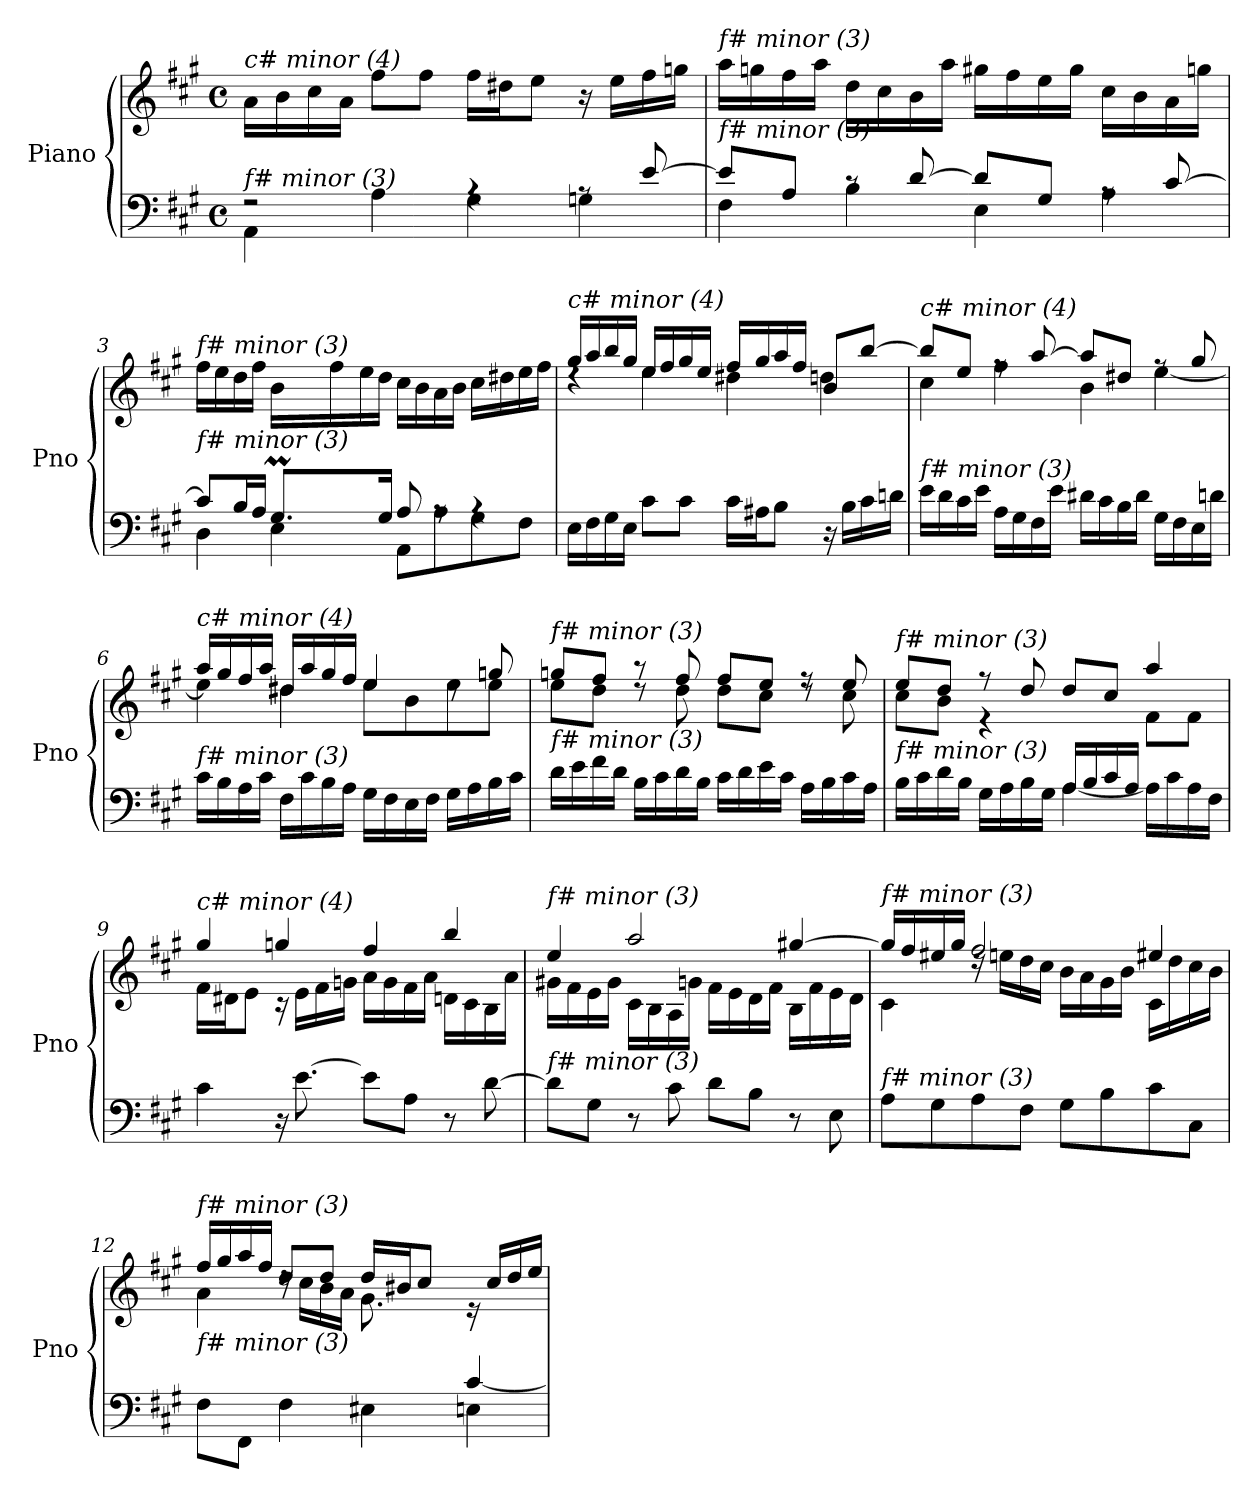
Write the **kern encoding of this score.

**kern	**kern
*part1	*part1
*staff2	*staff1
*I"Piano	*
*I'Pno	*
*clefF4	*clefG2
*k[f#c#g#]	*k[f#c#g#]
*M4/4	*M4/4
*met(c)	*met(c)
=1	=1
*^	*
!	!	!LO:TX:i:t=c# minor (4)
!LO:TX:i:t=f# minor (3)	!	!
2rF	4AA\	16a\LL
.	.	16b\
.	.	16cc#\
.	.	16a\JJ
.	4A\	8ff#\L
.	.	8ff#\J
4rA	4G#\	16ff#\LL
.	.	16dd#X\J
.	.	8ee\J
8rA	4Gn\	16r
.	.	16ee\LL
[8e/	.	16ff#\
.	.	16ggn\JJ
=2	=2	=2
!	!	!LO:TX:i:t=f# minor (3)
!LO:TX:i:t=f# minor (3)	!	!
8e/L]	4F#\	16aa\LL
.	.	16ggn\
8A/J	.	16ff#\
.	.	16aa\JJ
8rc	4B\	16dd\LL
.	.	16cc#\
[8d/	.	16b\
.	.	16aa\JJ
8d/L]	4E\	16gg#X\LL
.	.	16ff#\
8G#/J	.	16ee\
.	.	16gg#\JJ
8rA	4A\	16cc#\LL
.	.	16b\
[8c#/	.	16a\
.	.	16ggn\JJ
!!LO:LB:g=z
=3	=3	=3
*	*^	*^
!	!	!	!LO:TX:i:t=f# minor (3)	!
!LO:TX:i:t=f# minor (3)	!	!	!	!
8c#/L]	4D\	4ryy	16ff#\LL	4ryy
.	.	.	16ee\	.
16B/L	.	.	16dd\	.
16A/JJ	.	.	16ff#\JJ	.
8.G#m/L	4E\	32ALLLyy	16b\LL	8.ryy
.	.	32G#yy	.	.
.	.	32AJyy	16ff#\	.
.	.	16.G#JJyy	.	.
.	.	.	16ee\	.
16G#/Jk	.	2ryy	16dd\JJ	2ryy
8A/	8AA\L	.	16cc#\LL	.
.	.	.	16b\	.
8rA	8A\	.	16a\	.
.	.	.	16b\JJ	.
4rA	8G#\	.	16cc#\LL	.
.	.	.	16dd#X\	.
.	8F#\J	.	16ee\	.
.	.	16ryy	16ff#\JJ	16ryy
=4	=4	=4	=4	=4
!	!	!	!LO:TX:i:t=c# minor (4)	!
!LO:TX:i:t=f# minor (3)	!	!	!	!
*v	*v	*v	*	*
16E\LL	16gg#/LL	4rdd
16F#\	16aa/	.
16G#\	16bb/	.
16E\JJ	16gg#/JJ	.
8c#\L	16ee/LL	4ee\
.	16ff#/	.
8c#\J	16gg#/	.
.	16ee/JJ	.
16c#\LL	16ff#/LL	4dd#X\
16A#X\J	16gg#/	.
8B\J	16aa/	.
.	16ff#/JJ	.
16r	8b/L	4ddn\
16B\LL	.	.
16c#\	[8bb/J	.
16dn\JJ	.	.
!!LO:LB:g=z	!!
=5	=5	=5
!	!LO:TX:i:t=c# minor (4)	!
!LO:TX:i:t=f# minor (3)	!	!
16e\LL	8bb/L]	4cc#\
16d\	.	.
16c#\	8ee/J	.
16e\JJ	.	.
16A\LL	8rff	4ff#\
16G#\	.	.
16F#\	[8aa/	.
16e\JJ	.	.
16d#X\LL	8aa/L]	4b\
16c#\	.	.
16B\	8dd#X/J	.
16d#\JJ	.	.
16G#\LL	8rff	[4ee\
16F#\	.	.
16E\	8gg#/	.
16dn\JJ	.	.
!!LO:LB:g=z	!!
=6	=6	=6
!	!LO:TX:i:t=c# minor (4)	!
!LO:TX:i:t=f# minor (3)	!	!
16c#\LL	16aa/LL	4ee\]
16B\	16gg#/	.
16A\	16ff#/	.
16c#\JJ	16aa/JJ	.
16F#\LL	16dd#X/LL	4dd#\
16c#\	16aa/	.
16B\	16gg#/	.
16A\JJ	16ff#/JJ	.
16G#\LL	4ee/	8ee\L
16F#\	.	.
16E\	.	8b\
16F#\JJ	.	.
16G#\LL	8rdd	8ee\
16A\	.	.
16B\	8ggn/	8ee\J
16c#\JJ	.	.
=7	=7	=7
!	!LO:TX:i:t=f# minor (3)	!
!LO:TX:i:t=f# minor (3)	!	!
16d\LL	8ggn/L	8ee\L
16e\	.	.
16f#\	8ff#/J	8dd\J
16d\JJ	.	.
16B\LL	8r	8rdd
16c#\	.	.
16d\	8ff#/	8dd\
16B\JJ	.	.
16c#\LL	8ff#/L	8dd\L
16d\	.	.
16e\	8ee/J	8cc#\J
16c#\JJ	.	.
16A\LL	8r	8rdd
16B\	.	.
16c#\	8ee/	8cc#\
16A\JJ	.	.
!!LO:LB:g=z
=8	=8	=8
*^	*	*^
*	*^	*	*	*
!	!	!	!LO:TX:i:t=f# minor (3)	!	!
!LO:TX:i:t=f# minor (3)	!	!	!	!	!
2ryy	16B\LL	2ryy	8ee/L	8cc#\L	2ryy
.	16c#\	.	.	.	.
.	16d\	.	8dd/J	8b\J	.
.	16B\JJ	.	.	.	.
.	16G#\LL	.	8r	4r	.
.	16A\	.	.	.	.
.	16B\	.	8dd/	.	.
.	16G#\JJ	.	.	.	.
4ryy	[4A\	16A/LL	8dd/L	4ryy	4ryy
.	.	16B/	.	.	.
.	.	16c#/	8cc#/J	.	.
.	.	16A/JJ	.	.	.
4ryy	16A\LL]	4ryy	4aa/	8f#\L	4ryy
.	16c#\	.	.	.	.
.	16A\	.	.	8f#\J	.
.	16F#\JJ	.	.	.	.
*	*v	*v	*	*	*
*	*	*	*v	*v
!!LO:PB:g=z
=9	=9	=9	=9
!	!	!LO:TX:i:t=c# minor (4)	!
!LO:TX:i:t=f# minor (3)	!	!	!
*v	*v	*	*
4c#\	4gg#/	16f#\LL
.	.	16d#X\J
.	.	8e\J
16r	4ggn/	16r
[8.e\	.	16e\LL
.	.	16f#\
.	.	16gn\JJ
8e\L]	4ff#/	16a\LL
.	.	16g\
8A\J	.	16f#\
.	.	16a\JJ
8r	4bb/	16dn\LL
.	.	16c#\
[8d\	.	16B\
.	.	16a\JJ
=10	=10	=10
!	!LO:TX:i:t=f# minor (3)	!
!LO:TX:i:t=f# minor (3)	!	!
8d\L]	4ee/	16g#X\LL
.	.	16f#\
8G#\J	.	16e\
.	.	16g#\JJ
8r	2aa/	16c#\LL
.	.	16B\
8c#\	.	16A\
.	.	16gn\JJ
8d\L	.	16f#\LL
.	.	16e\
8B\J	.	16d\
.	.	16f#\JJ
8r	[4gg#X/	16B\LL
.	.	16f#\
8E\	.	16e\
.	.	16d\JJ
!!LO:LB:g=z	!!
=11	=11	=11
!	!LO:TX:i:t=f# minor (3)	!
!LO:TX:i:t=f# minor (3)	!	!
8A\L	16gg#/LL]	4c#\
.	16ff#/	.
8G#\	16ee#X/	.
.	16gg#/JJ	.
8A\	2ff#/	16rdd
.	.	16een\LL
8F#\J	.	16dd\
.	.	16cc#\JJ
8G#\L	.	16b\LL
.	.	16a\
8B\	.	16g#\
.	.	16b\JJ
8c#\	4ee#X/	16c#\LL
.	.	16dd\
8C#\J	.	16cc#\
.	.	16b\JJ
=12	=12	=12
*^	*	*^
*	*^	*	*	*
!	!	!	!LO:TX:i:t=f# minor (3)	!	!
!LO:TX:i:t=f# minor (3)	!	!	!	!	!
2ryy	8F#\L	2.ryy	16ff#/LL	4a\	2.ryy
.	.	.	16gg#/	.	.
.	8FF#\J	.	16aa/	.	.
.	.	.	16ff#/JJ	.	.
.	4F#\	.	8dd/L	16rdd	.
.	.	.	.	16cc#\LL	.
.	.	.	8dd/J	16b\	.
.	.	.	.	16a\JJ	.
8.ryy	4E#X\	.	16dd/LL	8.g#\L	.
.	.	.	16b#X/J	.	.
.	.	.	8cc#/J	.	.
16A/Jk	.	.	.	16ryy	.
4ryy	[4c#/	4En\	16re	4ryy	4ryy
.	.	.	16cc#/LL	.	.
.	.	.	16dd/	.	.
.	.	.	16ee/JJ	.	.
*v	*v	*v	*	*	*
*	*v	*v	*v
=	=
*-	*-
